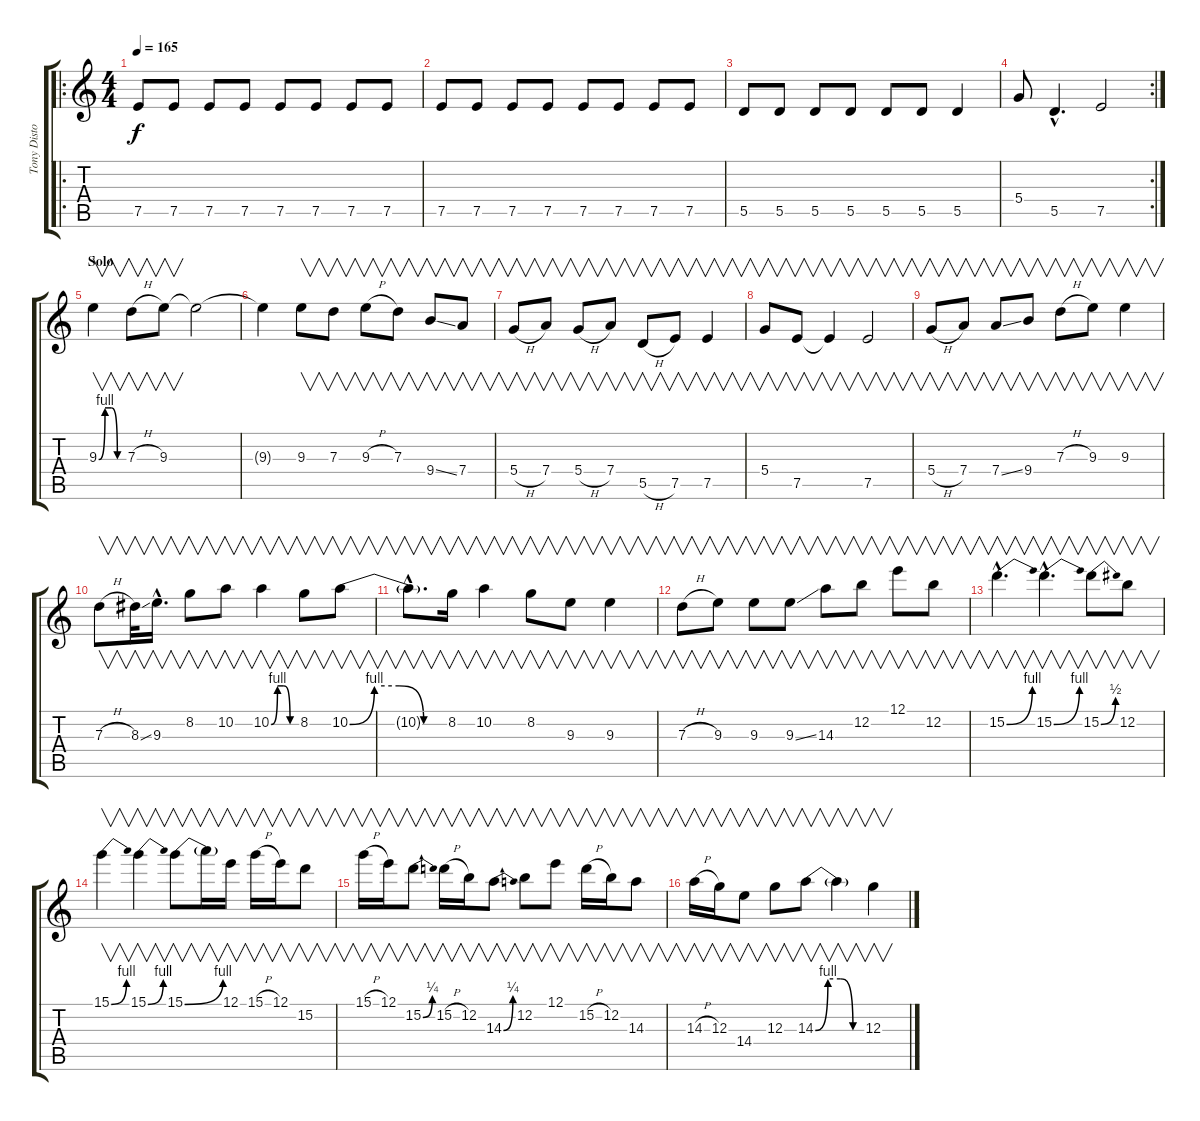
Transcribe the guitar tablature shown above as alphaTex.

\track ("Tony Distortion" "Tony Disto") {instrument distortionguitar}
\staff {score tabs}
\tuning (E4 B3 G3 D3 A2 E2) {hide}
\ro
\ts (4 4)
\tempo 165
\clef g2
\ks c
7.5.8{dy f} 7.5.8 7.5.8 7.5.8 7.5.8 7.5.8 7.5.8 7.5.8 |
7.5.8 7.5.8 7.5.8 7.5.8 7.5.8 7.5.8 7.5.8 7.5.8 |
5.5.8 5.5.8 5.5.8 5.5.8 5.5.8 5.5.8 5.5.4 |
\rc 2
5.4.8 5.5{hac}.4{d} 7.5.2 |
\section ("" "Solo")
9.3{be (custom 0 0 15 4 30 4 45 0 60 0)}.4{v} 7.3{h}.8{v} 9.3.8{v} 9.3{t}.2 |
9.3{t}.4 9.3.8{v} 7.3.8{v} 9.3{h}.8{v} 7.3.8{v} 9.4{ss}.8{v} 7.4.8{v} |
5.4{h}.8{v} 7.4.8{v} 5.4{h}.8{v} 7.4.8{v} 5.5{h}.8{v} 7.5.8{v} 7.5.4{v} |
5.4.8{v} 7.5.8{v} 7.5{t}.4{v} 7.5.2{v} |
5.4{h}.8{v} 7.4.8{v} 7.4{ss}.8{v} 9.4.8{v} 7.3{h}.8{v} 9.3.8{v} 9.3.4{v} |
7.3{h}.8{v} 8.3{ss}.32{v} 9.3{hac}.16{v d} 8.2.8{v} 10.2.8{v} 10.2{be (custom 0 0 15 4 30 4 45 0 60 0)}.4{v} 8.2.8{v} 10.2{be (custom 0 0 15 4 30 4 45 0 60 0)}.8{v} |
10.2{hac t}.8{v d} 8.2.16{v} 10.2.4{v} 8.2.8{v} 9.3.8{v} 9.3.4{v} |
7.3{h}.8{v} 9.3.8{v} 9.3.8{v} 9.3{ss}.8{v} 14.3.8{v} 12.2.8{v} 12.1.8{v} 12.2.8{v} |
15.2{be (bend 0 0 60 4) hac}.4{v d} 15.2{be (bend 0 0 60 4) hac}.4{v d} 15.2{be (bend 0 0 60 2)}.8{v} 12.2.8{v} |
15.1{be (bend 0 0 60 4)}.4{v} 15.1{be (bend 0 0 60 4)}.4{v} 15.1{be (bend 0 0 60 4)}.8{v} 15.1{t}.16{v} 12.1.16{v} 15.1{h}.16{v} 12.1.16{v} 15.2.8{v} |
15.1{h}.16{v} 12.1.16{v} 15.2{be (bend 0 0 60 1)}.8{v} 15.2{h}.16{v} 12.2.16{v} 14.3{be (bend 0 0 60 1)}.8{v} 12.2.8{v} 12.1.8{v} 15.2{h}.16{v} 12.2.16{v} 14.3.8{v} |
14.3{h}.16{v} 12.3.16{v} 14.4.8{v} 12.3.8{v} 14.3{be (custom 0 0 15 4 30 4 45 0 60 0)}.8{v} 14.3{t}.4{v} 12.3.4{v}
